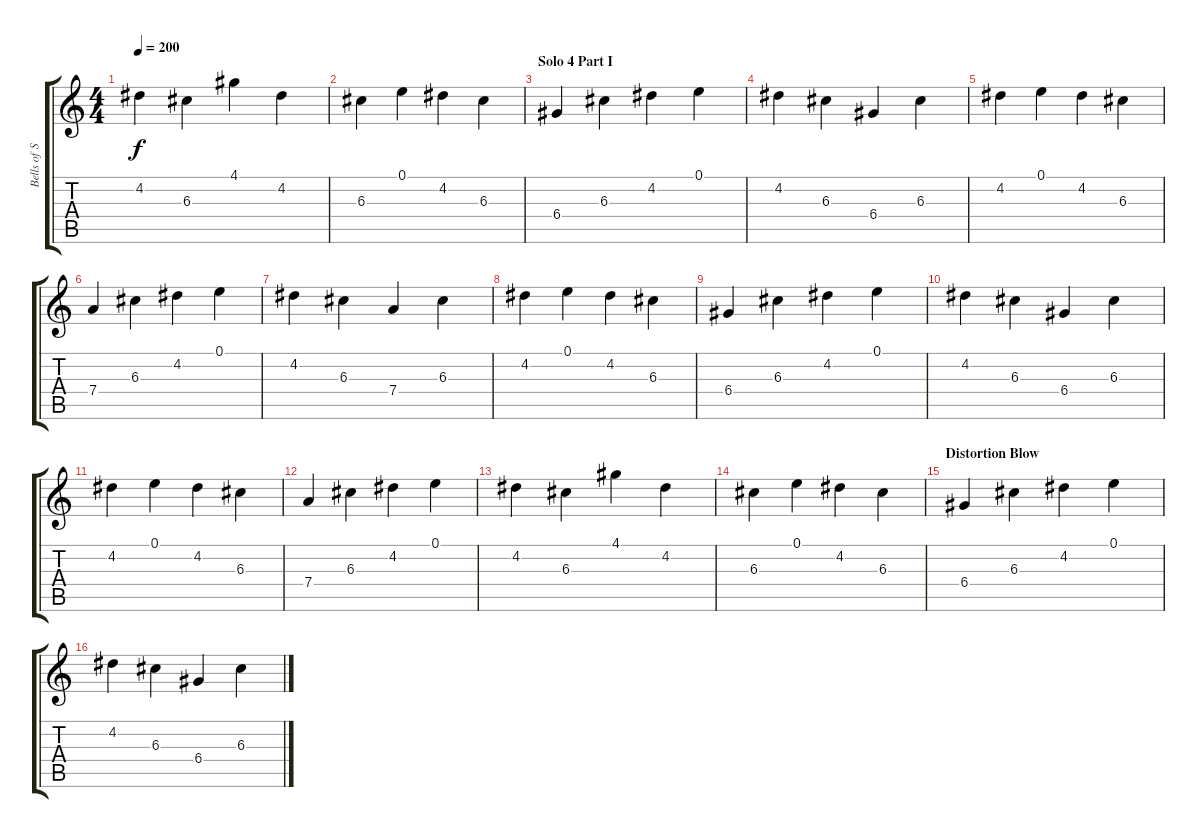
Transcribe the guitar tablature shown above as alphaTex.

\track ("Bells of Sorrow" "Bells of S") {instrument overdrivenguitar}
\staff {score tabs}
\tuning (E4 B3 G3 D3 A2 E2) {hide}
\ts (4 4)
\tempo 200
\clef g2
\ks c
4.2.4{dy f} 6.3.4 4.1.4 4.2.4 |
6.3.4 0.1.4 4.2.4 6.3.4 |
\section ("" "Solo 4 Part I")
6.4.4 6.3.4 4.2.4 0.1.4 |
4.2.4 6.3.4 6.4.4 6.3.4 |
4.2.4 0.1.4 4.2.4 6.3.4 |
7.4.4 6.3.4 4.2.4 0.1.4 |
4.2.4 6.3.4 7.4.4 6.3.4 |
4.2.4 0.1.4 4.2.4 6.3.4 |
6.4.4 6.3.4 4.2.4 0.1.4 |
4.2.4 6.3.4 6.4.4 6.3.4 |
4.2.4 0.1.4 4.2.4 6.3.4 |
7.4.4 6.3.4 4.2.4 0.1.4 |
4.2.4 6.3.4 4.1.4 4.2.4 |
6.3.4 0.1.4 4.2.4 6.3.4 |
\section ("" "Distortion Blow")
6.4.4{volume 16 instrument tubularbells} 6.3.4 4.2.4 0.1.4 |
4.2.4 6.3.4 6.4.4 6.3.4
